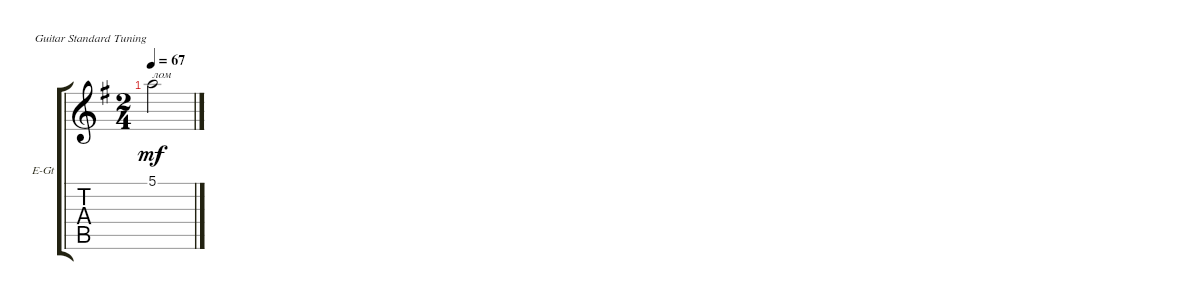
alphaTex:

\bracketExtendMode groupsimilarinstruments
\firstSystemTrackNameOrientation horizontal
\otherSystemsTrackNameOrientation horizontal
\track ("vocal 2 (Artur Potemkin)" "E-Gt") {instrument electricguitarclean}
\staff {score tabs}
\tuning (E4 B3 G3 D3 A2 E2)
\ts (2 4)
\tempo 67
\clef g2
\scale
0.333333
\ks eminor
5.1.2{txt "лом" dy mf} |
\scale
0.333333 |
\scale
0.333333 |
\scale
0.333333 |
\scale
0.333333 |
\scale
0.333333 |
\scale
0.333333 |
\scale
0.333333 |
\scale
0.333333
